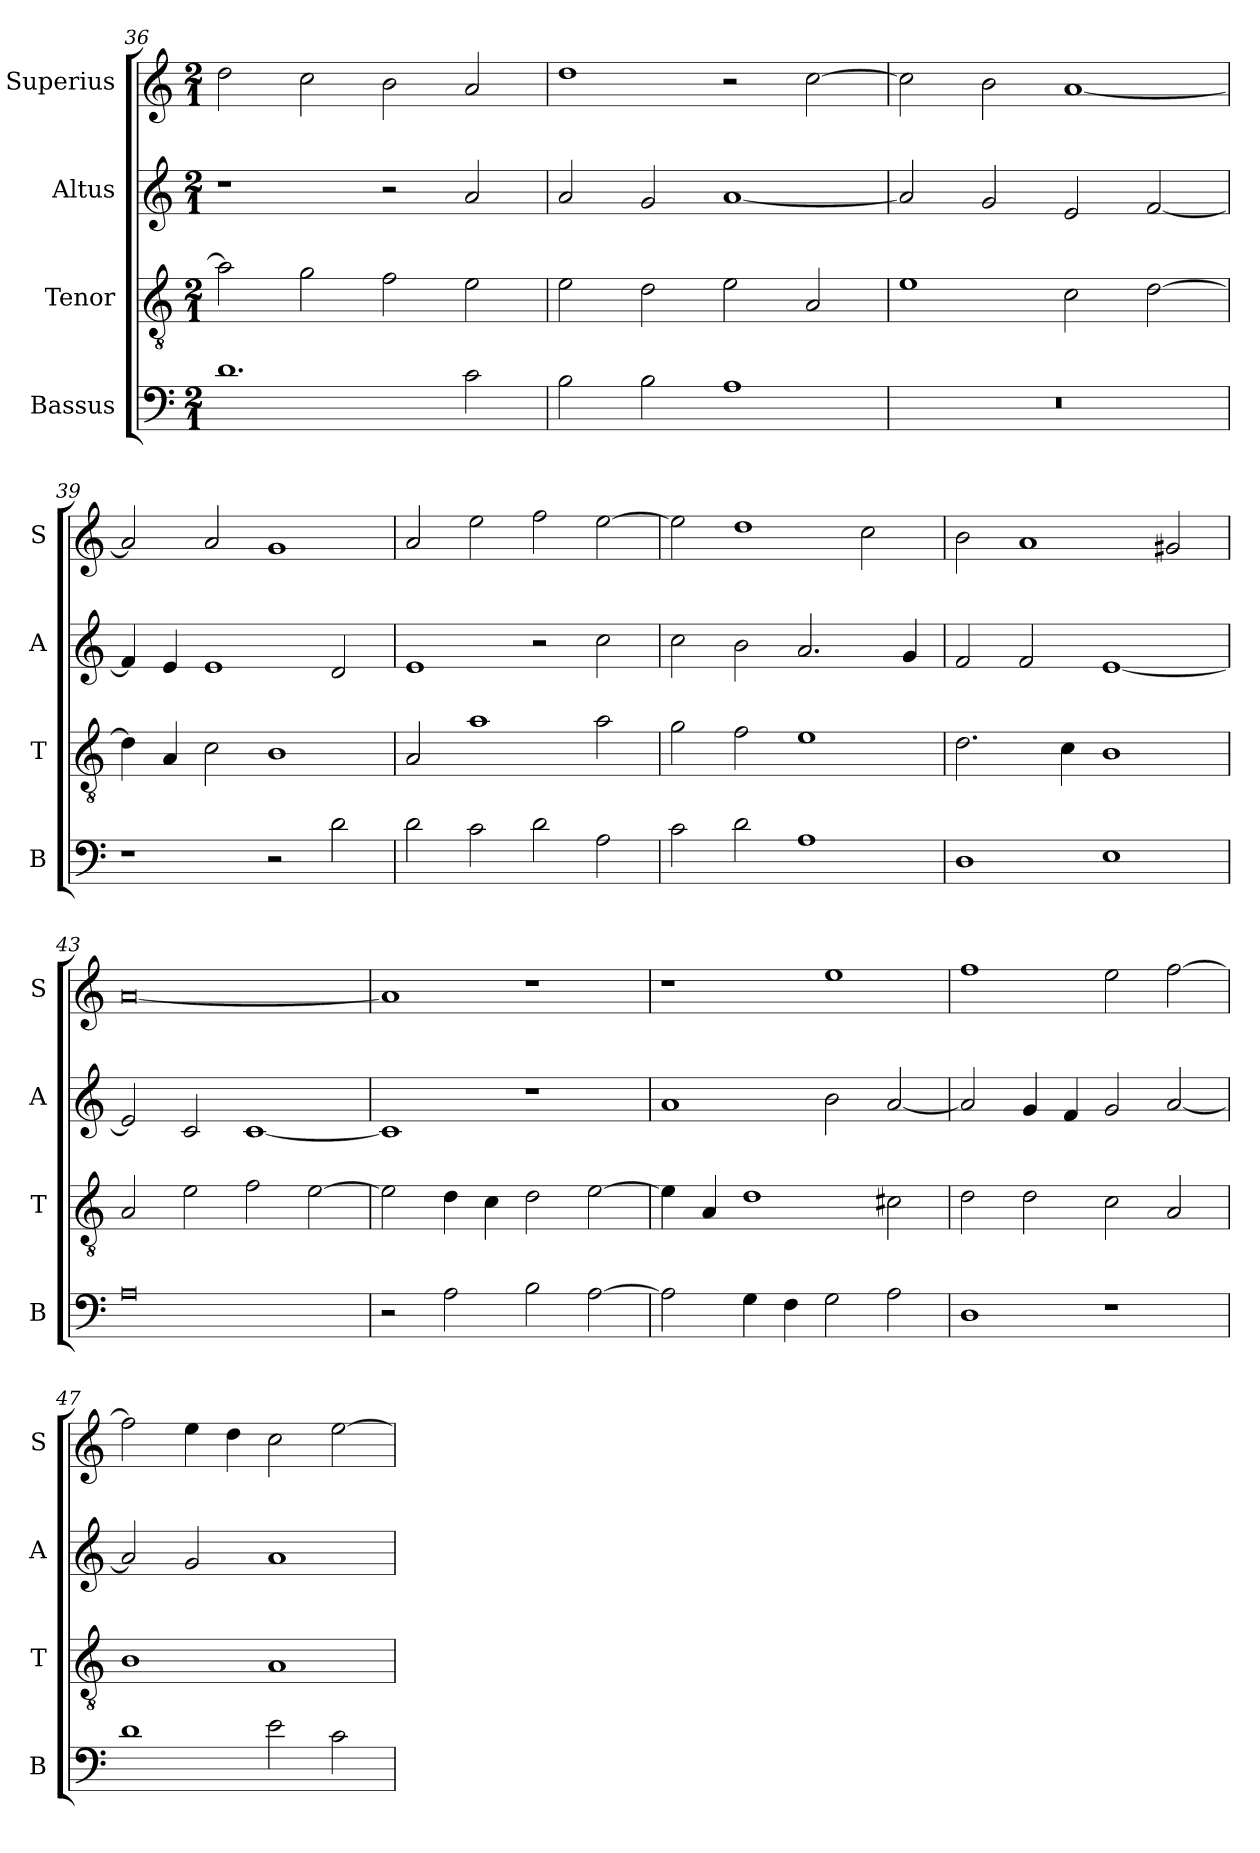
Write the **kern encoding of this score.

**kern	**kern	**kern	**kern
*part4	*part3	*part2	*part1
*staff4	*staff3	*staff2	*staff1
*I"Bassus	*I"Tenor	*I"Altus	*I"Superius
*I'B	*I'T	*I'A	*I'S
*clefF4	*clefGv2	*clefG2	*clefG2
*k[]	*k[]	*k[]	*k[]
*C:	*C:	*C:	*C:
*M2/1	*M2/1	*M2/1	*M2/1
=36	=36	=36	=36
1.d	2a]	1r	2dd
.	2g	.	2cc
.	2f	2r	2b
2c	2e	2a	2a
=37	=37	=37	=37
2B	2e	2a	1dd
2B	2d	2g	.
1A	2e	[1a	2r
.	2A	.	[2cc
=38	=38	=38	=38
0r	1e	2a]	2cc]
.	.	2g	2b
.	2c	2e	[1a
.	[2d	[2f	.
=39	=39	=39	=39
1r	4d]	4f]	2a]
.	4A	4e	.
.	2c	1e	2a
2r	1B	.	1g
2d	.	2d	.
=40	=40	=40	=40
2d	2A	1e	2a
2c	1a	.	2ee
2d	.	2r	2ff
2A	2a	2cc	[2ee
=41	=41	=41	=41
2c	2g	2cc	2ee]
2d	2f	2b	1dd
1A	1e	2.a	.
.	.	.	2cc
.	.	4g	.
=42	=42	=42	=42
1D	2.d	2f	2b
.	.	2f	1a
.	4c	.	.
1E	1B	[1e	.
.	.	.	2g#X
=43	=43	=43	=43
0A	2A	2e]	[0a
.	2e	2c	.
.	2f	[1c	.
.	[2e	.	.
=44	=44	=44	=44
2r	2e]	1c]	1a]
2A	4d	.	.
.	4c	.	.
2B	2d	1r	1r
[2A	[2e	.	.
=45	=45	=45	=45
2A]	4e]	1a	1r
.	4A	.	.
4G	1d	.	.
4F	.	.	.
2G	.	2b	1ee
2A	2c#X	[2a	.
=46	=46	=46	=46
1D	2d	2a]	1ff
.	2d	4g	.
.	.	4f	.
1r	2c	2g	2ee
.	2A	[2a	[2ff
=47	=47	=47	=47
1d	1B	2a]	2ff]
.	.	2g	4ee
.	.	.	4dd
2e	1A	1a	2cc
2c	.	.	[2ee
=	=	=	=
*-	*-	*-	*-
